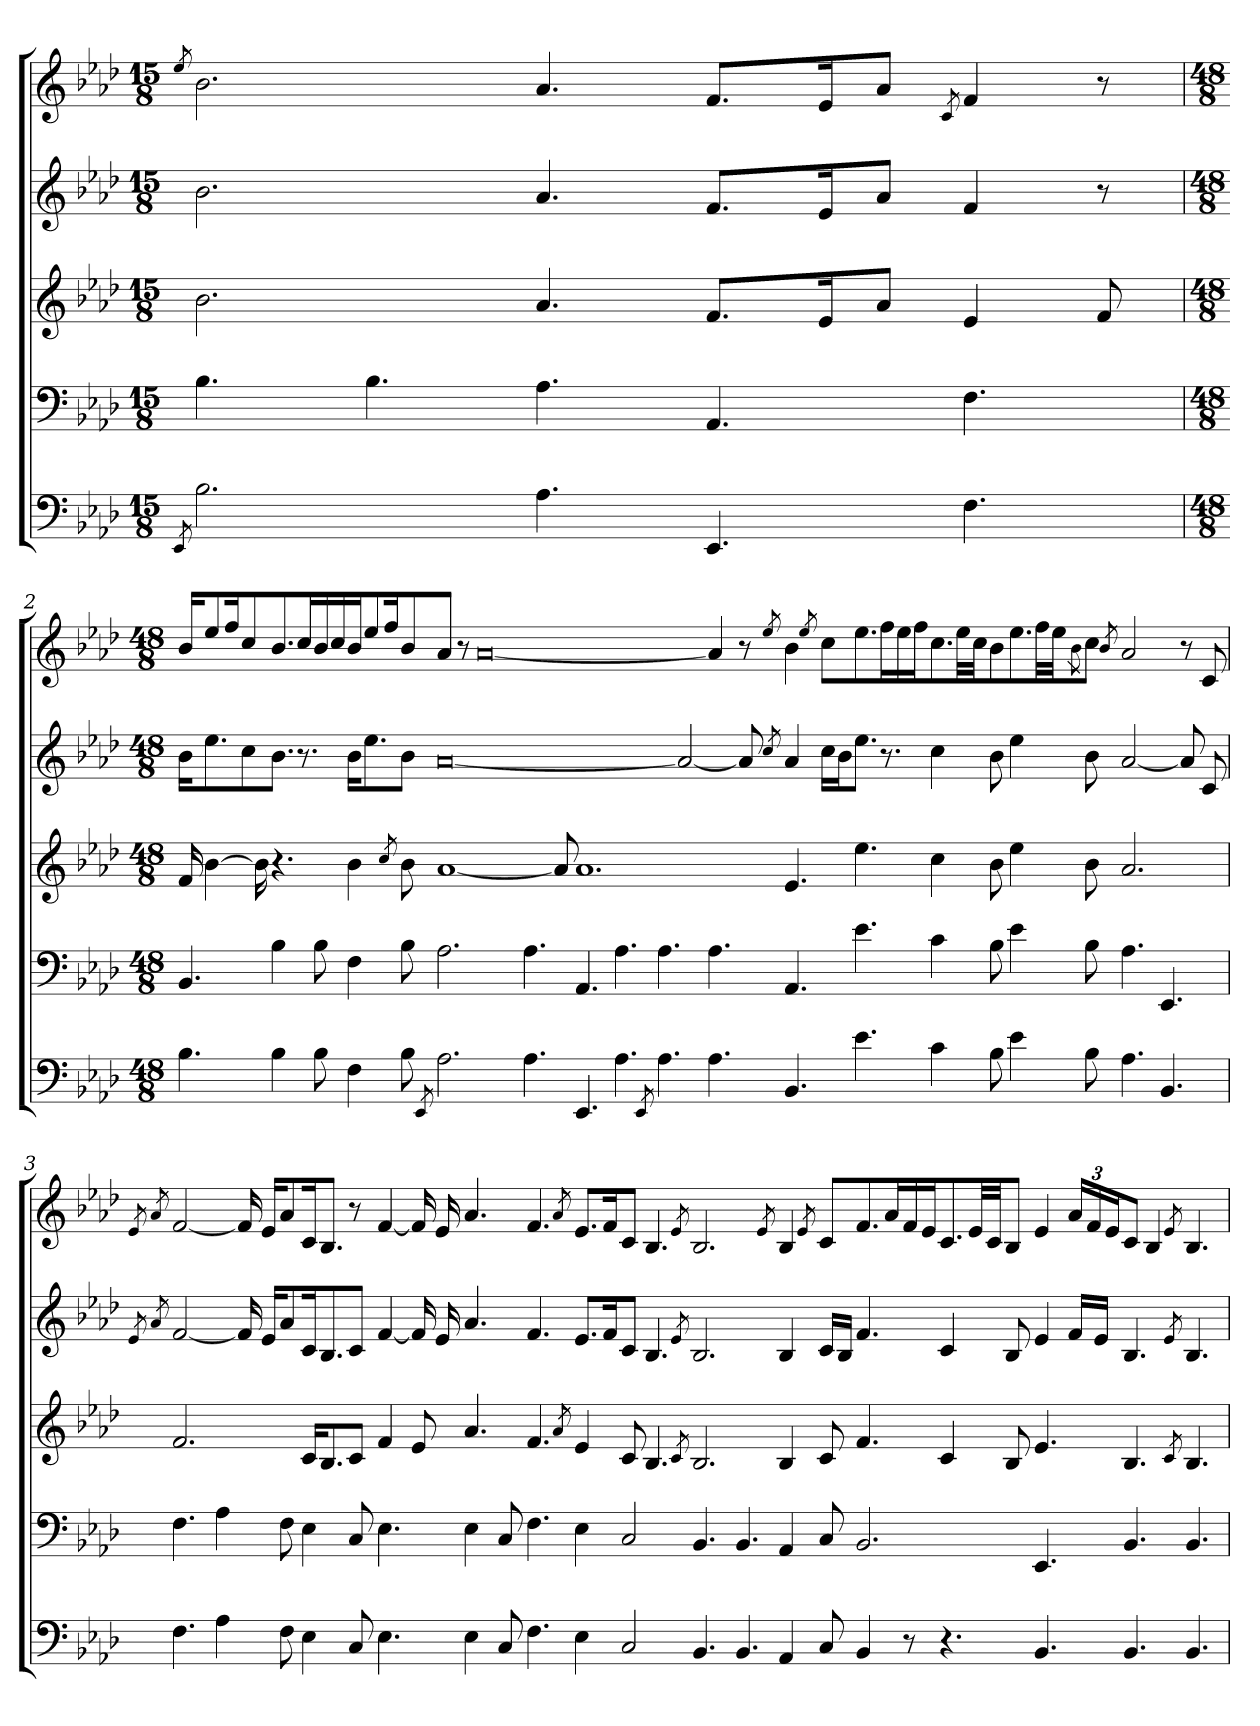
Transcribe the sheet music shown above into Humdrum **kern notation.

**kern	**kern	**kern	**kern	**kern
*part5	*part4	*part3	*part2	*part1
*staff5	*staff4	*staff3	*staff2	*staff1
*clefF4	*clefF4	*clefG2	*clefG2	*clefG2
*k[b-e-a-d-]	*k[b-e-a-d-]	*k[b-e-a-d-]	*k[b-e-a-d-]	*k[b-e-a-d-]
*M15/8	*M15/8	*M15/8	*M15/8	*M15/8
=1	=1	=1	=1	=1
8qEE-	.	.	.	8qee-
2.B-	4.B-	2.b-	2.b-	2.b-
.	4.B-	.	.	.
4.A-	4.A-	4.a-	4.a-	4.a-
4.EE-	4.AA-	8.f/L	8.f/L	8.f/L
.	.	16e-/K	16e-/K	16e-/K
.	.	8a-/J	8a-/J	8a-/J
.	.	.	.	8qc
4.F	4.F	4e-	4f	4f
.	.	8f	8r	8r
=2	=2	=2	=2	=2
*M48/8	*M48/8	*M48/8	*M48/8	*M48/8
4.B-	4.BB-	16f	16b-\KL	16b-/KL
.	.	[4b-	8.ee-\	8ee-/
.	.	.	.	16ff/K
.	.	.	8cc\	8cc/
.	.	16b-]	.	.
4B-	4B-	4.r	8.b-\J	8.b-/
.	.	.	8.r	16cc/L
8B-	8B-	.	.	16b-/
.	.	.	.	16cc/
4F	4F	4b-	16b-\KL	16b-/J
.	.	.	8.ee-\	8ee-/
.	.	.	.	16ff/K
.	.	8qcc	.	.
8B-	8B-	8b-	8b-\J	8b-/
8qEE-	.	.	.	.
2.A-	2.A-	[1a-	[0a-	8a-/J
.	.	.	.	8r
.	.	.	.	[0a-
4.A-	4.A-	.	.	.
.	.	8a-]	.	.
4.EE-	4.AA-	1.a-	.	.
4.A-	4.A-	.	.	.
8qEE-	.	.	.	.
4.A-	4.A-	.	.	.
.	.	.	2a-_	.
4.A-	4.A-	.	.	4a-]
.	.	.	8a-]	8r
.	.	.	8qcc	8qee-
4.BB-	4.AA-	4.e-	4a-	4b-
.	.	.	.	8qee-
.	.	.	16cc\LL	8cc\L
.	.	.	16b-\J	.
4.e-	4.e-	4.ee-	8.ee-\J	8.ee-\
.	.	.	8.r	16ff\L
.	.	.	.	16ee-\
.	.	.	.	16ff\J
4c	4c	4cc	4cc	8.cc\
.	.	.	.	32ee-\LL
.	.	.	.	32cc\JJ
8B-	8B-	8b-	8b-	8b-\
4e-	4e-	4ee-	4ee-	8.ee-\
.	.	.	.	32ff\LL
.	.	.	.	32ee-\JJ
.	.	.	.	8qb-\
8B-	8B-	8b-	8b-	8cc\J
.	.	.	.	8qb-
4.A-	4.A-	2.a-	[2a-	2a-
4.BB-	4.EE-	.	.	.
.	.	.	8a-]	8r
.	.	.	8c	8c
=3	=3	=3	=3	=3
.	.	.	8qe-	8qe-
.	.	.	8qa-	8qa-
4.F	4.F	2.f	[2f	[2f
4A-	4A-	.	.	.
.	.	.	16f]	16f]
.	.	.	16e-/KL	16e-/KL
8F	8F	.	8a-/	8a-/
4E-	4E-	16c/KL	16c/K	16c/K
.	.	8.B-/	8.B-/	8.B-/J
8C	8C	8c/J	8c/J	8r
4.E-	4.E-	4f	[4f	[4f
.	.	8e-	16f]	16f]
.	.	.	16e-	16e-
4E-	4E-	4.a-	4.a-	4.a-
8C	8C	.	.	.
4.F	4.F	4.f	4.f	4.f
.	.	8qa-	.	8qa-
4E-	4E-	4e-	8.e-/L	8.e-/L
.	.	.	16f/K	16f/K
2C	2C	8c	8c/J	8c/J
.	.	4.B-	4.B-	4.B-
.	.	8qc	8qe-	8qe-
4.BB-	4.BB-	2.B-	2.B-	2.B-
4.BB-	4.BB-	.	.	.
.	.	.	.	8qe-
4AA-	4AA-	4B-	4B-	4B-
.	.	.	.	8qe-
8C	8C	8c	16c/LL	8c/L
.	.	.	16B-/JJ	.
4BB-	2.BB-	4.f	4.f	8.f/
.	.	.	.	16a-/L
8r	.	.	.	16f/
.	.	.	.	16e-/J
4.r	.	4c	4c	8.c/
.	.	.	.	32e-/LL
.	.	.	.	32c/JJ
.	.	8B-	8B-	8B-/J
4.BB-	4.EE-	4.e-	4e-	4e-
.	.	.	16f/LL	24a-/LL
.	.	.	.	24f/
.	.	.	16e-/JJ	.
.	.	.	.	24e-/J
4.BB-	4.BB-	4.B-	4.B-	8c/J
.	.	.	.	4B-
.	.	8qc	8qe-	8qe-
4.BB-	4.BB-	4.B-	4.B-	4.B-
=	=	=	=	=
*-	*-	*-	*-	*-
